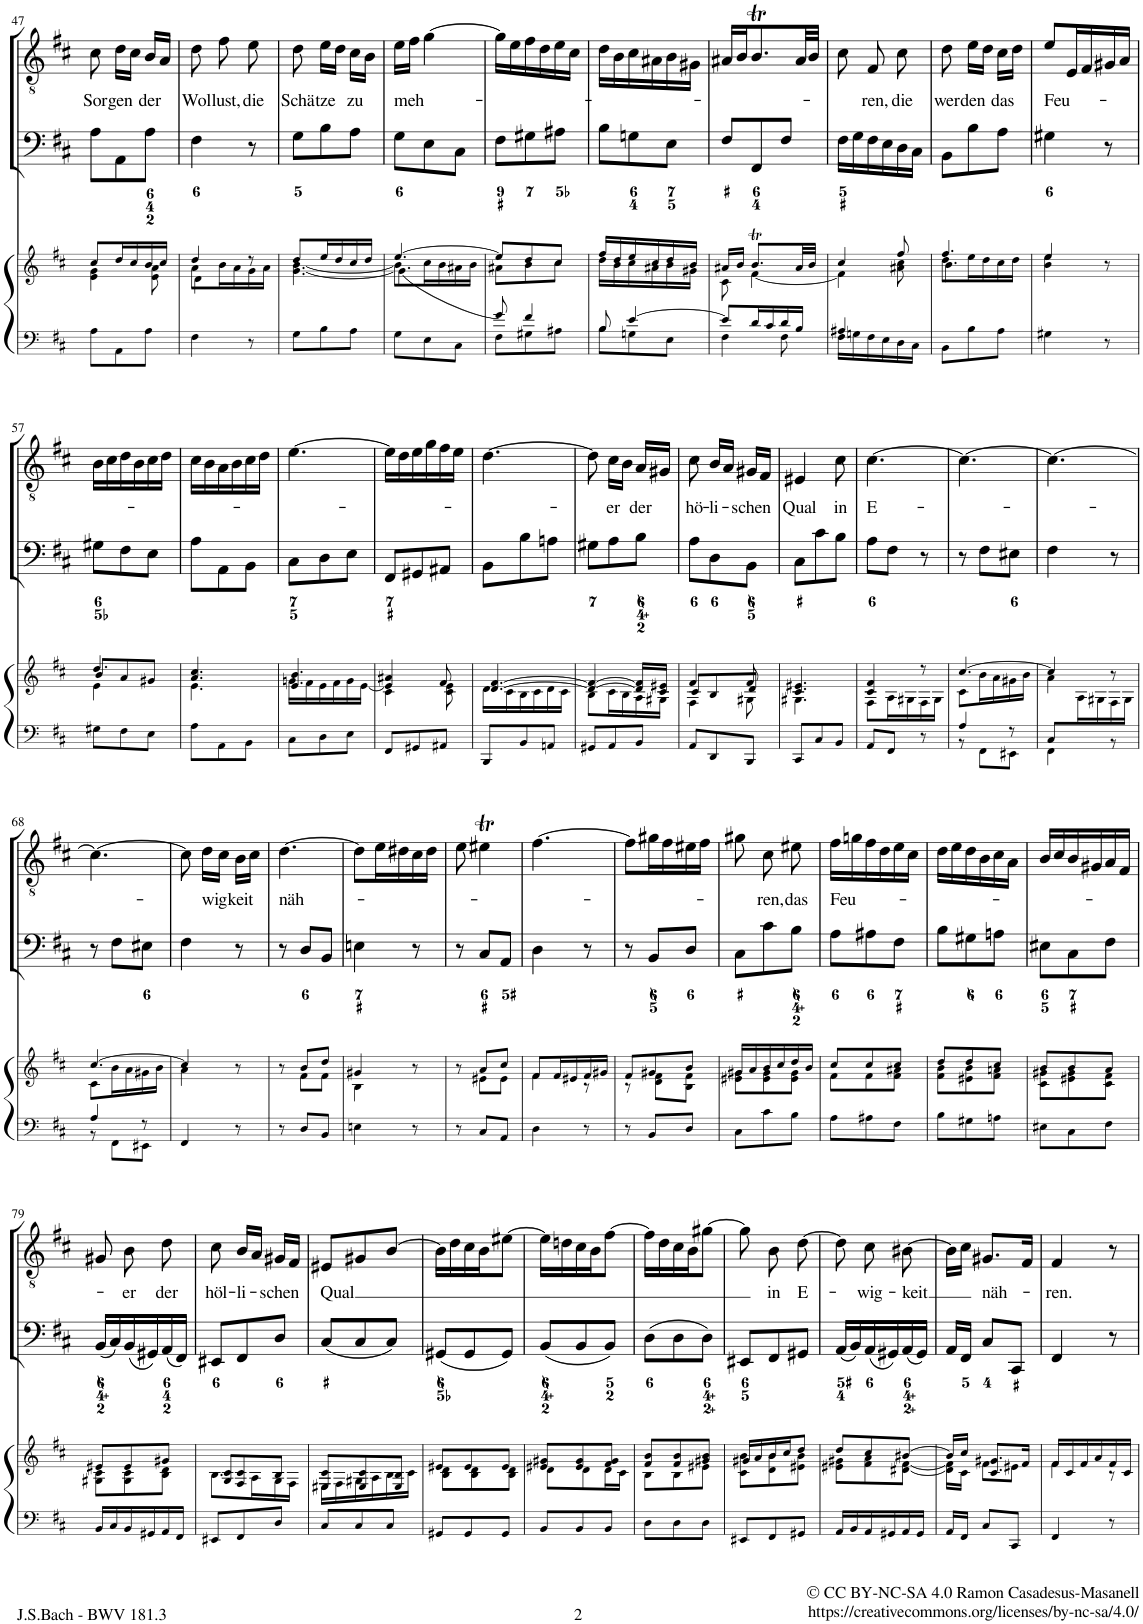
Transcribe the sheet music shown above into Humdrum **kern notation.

**kern	**kern	**kern	**kern	**text
*part3	*part3	*part2	*part1	*part1
*staff4	*staff3	*staff2	*staff1	*staff1
*I"Piano reduction	*	*I"Continuo	*I"Tenore	*
*I'Pno	*	*	*	*
!!LO:PB:g=z
*clefF4	*clefG2	*clefF4	*clefGv2	*
*k[f#c#]	*k[f#c#]	*k[f#c#]	*k[f#c#]	*
*M3/8	*M3/8	*M3/8	*M3/8	*
=47	=47	=47	=47	=47
*	*^	*	*	*
!	!	!	!	!	!LO:LY:b
8A\L	8cc#/L	4e\ 4g\	8A\L	8c#\	Sor-
!	!	!	!	!	!LO:LY:b
8AA\	16dd/L	.	8AA\	16d\LL	-gen
.	16cc#/	.	.	16c#\JJ	.
!	!	!	!	!	!LO:LY:b
8A\J	16b/	8e\ 8a\	8A\J	16B/LL	der
.	16cc#/JJ	.	.	16A/JJ	.
=48	=48	=48	=48	=48	=48
*	*	*^	*	*	*
!	!	!	!	!	!	!LO:LY:b
4F#\	4dd/	8a\L	4d\	4F#\	8d\	Wol-
!	!	!	!	!	!	!LO:LY:b
.	.	16b\L	.	.	8f#\	-lust,
.	.	16a\	.	.	.	.
!	!	!	!	!	!	!LO:LY:b
8r	8r	16g\	8ryy	8r	8e\	die
.	.	16a\JJ	.	.	.	.
*	*	*v	*v	*	*	*
=49	=49	=49	=49	=49	=49
!	!	!	!	!	!LO:LY:b
8G\L	8dd/L	[4.g\ [4.b\	8G\L	8d\	Schä-
!	!	!	!	!	!LO:LY:b
8B\	16ee/L	.	8B\	16e\LL	-tze
.	16dd/	.	.	16d\JJ	.
!	!	!	!	!	!LO:LY:b
8A\J	16cc#/	.	8A\J	16c#\LL	zu
.	16dd/JJ	.	.	16B\JJ	.
=50	=50	=50	=50	=50	=50
*	*	*^	*	*	*
!	!	!	!	!	!	!LO:LY:b
8G\L	[4.ee/	8b\L]	4.g\_	8G\L	16e\LL	meh-
.	.	.	.	.	16f#\JJ	.
8E\	.	16cc#\L	.	8E\	[4g\	.
.	.	16b\	.	.	.	.
8C#\J	.	16a#X\	.	8C#\J	.	.
.	.	16b\JJ	.	.	.	.
*	*	*v	*v	*	*	*
=51	=51	=51	=51	=51	=51
*^	*	*	*	*	*
8g/]	8F#\L	8ee/L]	8a#X\L	8F#\L	16g\LL]	.
.	.	.	.	.	16e\	.
4f#/	8G#X\	8dd/	8b\	8G#X\	16f#\	.
.	.	.	.	.	16d\	.
.	8A#X\J	8cc#/J	8cc#\J	8A#X\J	16e\	.
.	.	.	.	.	16c#\JJ	.
=52	=52	=52	=52	=52	=52	=52
8B/	8B\L	16ff#/LL	16dd\LL	8B\L	16d\LL	.
.	.	16dd/	16b\	.	16B\	.
[4e/	8Gn\	16ee/	16cc#\	8Gn\	16c#\	.
.	.	16cc#/	16a#X\	.	16A#X\	.
.	8E\J	16dd/	16b\	8E\J	16B\	.
.	.	16b/JJ	16g#X\JJ	.	16G#X\JJ	.
=53	=53	=53	=53	=53	=53	=53
8e/L]	4F#\	16a#X/LL	8c#\	8F#/L	16A#X/LL	.
.	.	16b/JJ	.	.	16B/J	.
16d/L	.	8.bT/L	[4f#\	8FF#/	8.BT/	.
16c#/	.	.	.	.	.	.
16d/	8F#\	.	.	8F#/J	.	.
16B/JJ	.	32a#/LL	.	.	32A#/LL	.
.	.	32b/JJJ	.	.	32B/JJJ	.
=54	=54	=54	=54	=54	=54	=54
4A#X/	16F#\LL	4cc#/	4f#\]	16F#\LL	8c#\	.
.	16Gn\	.	.	16G\	.	.
!	!	!	!	!	!	!LO:LY:b
.	16F#\	.	.	16F#\	8F#/	-ren,
.	16E\	.	.	16E\	.	.
!	!	!	!	!	!	!LO:LY:b
8ryy	16D\	8ff#/	8a#X\ 8cc#\	16D\	8c#\	die
.	16C#\JJ	.	.	16C#\JJ	.	.
=55	=55	=55	=55	=55	=55	=55
*	*	*	*^	*	*	*
!	!	!	!	!	!	!	!LO:LY:b
*v	*v	*	*	*	*	*	*
8BB\L	4.ff#/	8dd\L	4.b\	8BB\L	8d\	wer-
!	!	!	!	!	!	!LO:LY:b
8B\	.	16ee\L	.	8B\	16e\LL	-den
.	.	16dd\	.	.	16d\JJ	.
!	!	!	!	!	!	!LO:LY:b
8A\J	.	16cc#\	.	8A\J	16c#\LL	das
.	.	16dd\JJ	.	.	16d\JJ	.
*	*	*v	*v	*	*	*
=56	=56	=56	=56	=56	=56
!	!	!	!	!	!LO:LY:b
4G#X\	4ee/	4b\ 4ee\	4G#X\	8e/L	Feu-
.	.	.	.	16E/L	.
.	.	.	.	16F#/	.
8r	8r	8ryy	8r	16G#X/	.
.	.	.	.	16A/JJ	.
!!LO:LB:g=z
=57	=57	=57	=57	=57	=57
*	*	*^	*	*	*
8G#X\L	4.dd/	4e\	8b/L	8G#X\L	16B\LL	.
.	.	.	.	.	16c#\	.
8F#\	.	.	8a/	8F#\	16d\	.
.	.	.	.	.	16B\	.
8E\J	.	8ryy	8g#X/J	8E\J	16c#\	.
.	.	.	.	.	16d\JJ	.
*	*	*v	*v	*	*	*
=58	=58	=58	=58	=58	=58
8A\L	4.a/ 4.cc#/	4.e\	8A\L	16c#\LL	.
.	.	.	.	16B\	.
8AA\	.	.	8AA\	16A\	.
.	.	.	.	16B\	.
8BB\J	.	.	8BB\J	16c#\	.
.	.	.	.	16d\JJ	.
=59	=59	=59	=59	=59	=59
8C#\L	4.e/ 4.b/	16gn\LL	8C#\L	[4.e\	.
.	.	16f#\	.	.	.
8D\	.	16e\	8D\	.	.
.	.	16f#\	.	.	.
8E\J	.	16g\	8E\J	.	.
.	.	[16e\JJ	.	.	.
=60	=60	=60	=60	=60	=60
8FF#/L	4e/] 4a#X/	4c#\	8FF#/L	16e\LL]	.
.	.	.	.	16d\	.
8GG#X/	.	.	8GG#X/	16e\	.
.	.	.	.	16g\	.
8AA#X/J	8f#/	8c#\ 8e\	8AA#X/J	16f#\	.
.	.	.	.	16e\JJ	.
=61	=61	=61	=61	=61	=61
8BBB/L	[4.d/ [4.f#/	16d\LL	8BB\L	[4.d\	.
.	.	16c#\	.	.	.
8BB/	.	16B\	8B\	.	.
.	.	16c#\	.	.	.
8AAn/J	.	16d\	8An\J	.	.
.	.	16c#\JJ	.	.	.
=62	=62	=62	=62	=62	=62
8GG#X/L	4d/_ 4f#/_	8B\L	8G#X\L	8d\]	.
!	!	!	!	!	!LO:LY:b
8AA/	.	16c#\L	8A\	16c#\LL	-er
.	.	16B\	.	16B\JJ	.
!	!	!	!	!	!LO:LY:b
8BB/J	16d/] 16f#/]LL	16A\	8B\J	16A/LL	der
.	16c#/ 16e#X/JJ	16G#X\JJ	.	16G#X/JJ	.
=63	=63	=63	=63	=63	=63
*	*	*^	*	*	*
!	!	!	!	!	!	!LO:LY:b
8AA/L	4f#/	4F#\	8c#/L	8A\L	8c#\	hö-
!	!	!	!	!	!	!LO:LY:b
8DD/	.	.	8B/	8D\	16B/LL	-li-
.	.	.	.	.	16A/JJ	.
!	!	!	!	!	!	!LO:LY:b
8BBB/J	8f#/	8G#X\	8d/J	8BB\J	16G#X/LL	-schen
.	.	.	.	.	16F#/JJ	.
*	*	*v	*v	*	*	*
=64	=64	=64	=64	=64	=64
!	!	!	!	!	!LO:LY:b
8CC#/L	4.c#/ 4.e#X/	4.G#X\	8C#\L	4E#X/	Qual
8C#/	.	.	8c#\	.	.
!	!	!	!	!	!LO:LY:b
8BB/J	.	.	8B\J	8c#\	in
=65	=65	=65	=65	=65	=65
!	!	!	!	!	!LO:LY:b
8AA/L	4c#/ 4f#/	8F#\L	8A\L	[4.c#\	E-
8FF#/J	.	16A\L	8F#\J	.	.
.	.	16G#X\	.	.	.
8r	8r	16F#\	8r	.	.
.	.	16G#\JJ	.	.	.
=66	=66	=66	=66	=66	=66
*^	*	*	*	*	*
4A/	8r	[4.cc#/	8c#\L	8r	4.c#\_	.
.	8FF#\L	.	16b\L	8F#\L	.	.
.	.	.	16a\	.	.	.
8r	8EE#X\J	.	16g#X\	8E#X\J	.	.
.	.	.	16b\JJ	.	.	.
=67	=67	=67	=67	=67	=67	=67
*	*	*	*^	*	*	*
8C#/L	4FF#\	4cc#/]	4a\	8ryy	4F#\	4.c#\_	.
4ryy	.	.	.	16A\L	.	.	.
.	.	.	.	16G#X\	.	.	.
.	8r	8r	8ryy	16F#\	8r	.	.
.	.	.	.	16G#\JJ	.	.	.
*	*	*	*v	*v	*	*	*
!!LO:LB:g=z
=68	=68	=68	=68	=68	=68	=68
4A/	8r	[4.cc#/	8c#\L	8r	4.c#\_	.
.	8FF#\L	.	16b\L	8F#\L	.	.
.	.	.	16a\	.	.	.
8r	8EE#X\J	.	16g#X\	8E#X\J	.	.
.	.	.	16b\JJ	.	.	.
*v	*v	*	*	*	*	*
=69	=69	=69	=69	=69	=69
4FF#/	4cc#/]	4a\	4F#\	8c#\]	.
!	!	!	!	!	!LO:LY:b
.	.	.	.	16d\LL	-wig-
.	.	.	.	16c#\JJ	.
!	!	!	!	!	!LO:LY:b
8r	8r	8ryy	8r	16B\LL	-keit
.	.	.	.	16c#\JJ	.
=70	=70	=70	=70	=70	=70
!	!	!	!	!	!LO:LY:b
8r	8r	8ryy	8r	[4.d\	näh-
8D/L	8b/L	8f#\L	8D/L	.	.
8BB/J	8dd/J	8f#\J	8BB/J	.	.
=71	=71	=71	=71	=71	=71
4En\	4g#X/	4B\	4En\	8d\L]	.
.	.	.	.	16e\L	.
.	.	.	.	16d#X\	.
8r	8r	8ryy	8r	16c#\	.
.	.	.	.	16d#\JJ	.
=72	=72	=72	=72	=72	=72
8r	8r	8ryy	8r	8e\	.
8C#/L	8a/L	8e#X\L	8C#/L	4e#Xt\	.
8AA/J	8cc#/J	8e#\J	8AA/J	.	.
=73	=73	=73	=73	=73	=73
4D\	8f#/L	4f#\	4D\	[4.f#\	.
.	16f#/L	.	.	.	.
.	16e#X/	.	.	.	.
8r	16f#/	8r	8r	.	.
.	16g#X/JJ	.	.	.	.
=74	=74	=74	=74	=74	=74
8r	8f#/L	8r	8r	8f#\L]	.
8BB/L	8g#X/	8d\ 8f#\L	8BB/L	16g#X\L	.
.	.	.	.	16f#\	.
8D/J	8b/J	8B\ 8f#\J	8D/J	16e#X\	.
.	.	.	.	16f#\JJ	.
=75	=75	=75	=75	=75	=75
8C#\L	16g#X/LL	8e#X\ 8g#\L	8C#\L	8g#X\	.
.	16a/	.	.	.	.
!	!	!	!	!	!LO:LY:b
8c#\	16b/	8e#\ 8g#\	8c#\	8c#\	-ren,
.	16cc#/	.	.	.	.
!	!	!	!	!	!LO:LY:b
8B\J	16dd/	8e#\ 8g#\J	8B\J	8e#X\	das
.	16b/JJ	.	.	.	.
=76	=76	=76	=76	=76	=76
!	!	!	!	!	!LO:LY:b
8A\L	8cc#/L	8f#\L	8A\L	16f#\LL	Feu-
.	.	.	.	16gn\	.
8A#X\	8cc#/	8f#\	8A#X\	16f#\	.
.	.	.	.	16d\	.
8F#\J	8cc#/J	8f#\ 8a#X\J	8F#\J	16e\	.
.	.	.	.	16c#\JJ	.
=77	=77	=77	=77	=77	=77
8B\L	8dd/L	8f#\ 8b\L	8B\L	16d\LL	.
.	.	.	.	16e\	.
8G#X\	8dd/	8e#X\ 8b\	8G#X\	16d\	.
.	.	.	.	16B\	.
8An\J	8cc#/J	8f#\ 8an\J	8An\J	16c#\	.
.	.	.	.	16A\JJ	.
=78	=78	=78	=78	=78	=78
8E#X\L	8b/L	8c#\ 8g#X\L	8E#X\L	16B/LL	.
.	.	.	.	16c#/	.
8C#\	8b/	8e#X\ 8g#\	8C#\	16B/	.
.	.	.	.	16G#X/	.
8F#\J	8a/J	8c#\ 8f#\J	8F#\J	16A/	.
.	.	.	.	16F#/JJ	.
!!LO:LB:g=z
=79	=79	=79	=79	=79	=79
16BB/LL	8e#X/L	8G#X\ 8c#\L	(16BB/LL	8G#X/	.
16C#/	.	.	16C#/)	.	.
!	!	!	!	!	!LO:LY:b
16BB/	8e#/	8G#\ 8c#\	(16BB/	8B\	-er
16GG#X/	.	.	16GG#X/)	.	.
!	!	!	!	!	!LO:LY:b
16AA/	8g#X/J	8B\ 8d\J	(16AA/	8d\	der
16FF#/JJ	.	.	16FF#/JJ)	.	.
=80	=80	=80	=80	=80	=80
!	!	!	!	!	!LO:LY:b
8EE#X/L	8G/ 8c#/L	8.B\L	8EE#X/L	8c#\	höl-
!	!	!	!	!	!LO:LY:b
8FF#/	8F#/ 8c#/	.	8FF#/	16B/LL	-li-
.	.	16A\L	.	16A/JJ	.
!	!	!	!	!	!LO:LY:b
8D/J	8B/J	16G\	8D/J	16G#X/LL	-schen
.	.	16F#\JJ	.	16F#/JJ	.
=81	=81	=81	=81	=81	=81
!	!	!	!	!	!LO:LY:b
8C#/L	8E#X/ 8c#/L	16E#\LL	(8C#/L	8E#X/L	Qual
.	.	16F#\	.	.	.
8C#/	8E#/ 8c#/	16G#X\	8C#/	8G#X/	.
.	.	16A\	.	.	.
8C#/J	8E#/ 8B/J	16B\	8C#/J)	[8B/J	.
.	.	16c#\JJ	.	.	.
=82	=82	=82	=82	=82	=82
8GG#X/L	8e#X/L	8B\ 8d\L	(8GG#X/L	16B\LL]	.
.	.	.	.	16d\	.
8GG#/	8e#/	8B\ 8d\	8GG#/	16c#\	.
.	.	.	.	16B\J	.
8GG#/J	8e#/J	8B\ 8d\J	8GG#/J)	[8e#X\J	.
=83	=83	=83	=83	=83	=83
8BB/L	8e#X/ 8g#X/L	8d\L	(8BB/L	16e#\LL]	.
.	.	.	.	16dn\	.
8BB/	8e#/ 8g#/	8d\	8BB/	16c#\	.
.	.	.	.	16B\J	.
8BB/J	8f#/ 8g#/J	16d\L	8BB/J)	[8f#\J	.
.	.	16c#\JJ	.	.	.
=84	=84	=84	=84	=84	=84
8D\L	8f#/ 8b/L	8B\L	(8D\L	16f#\LL]	.
.	.	.	.	16d\	.
8D\	8f#/ 8b/	8B\	8D\	16c#\	.
.	.	.	.	16B\J	.
8D\J	8g#X/ 8b/J	8e#X\J	8D\J)	[8g#X\J	.
=85	=85	=85	=85	=85	=85
8EE#X/L	16g#X/LL	8c#\ 8b\L	8EE#X/L	8g#\]	.
.	16a/	.	.	.	.
!	!	!	!	!	!LO:LY:b
8FF#/	16b/	8d\ 8b\	8FF#/	8B\	in
.	16cc#/J	.	.	.	.
!	!	!	!	!	!LO:LY:b
8GG#X/J	8dd/J	8e#X\ 8b\J	8GG#X/J	[8d\	E-
=86	=86	=86	=86	=86	=86
16AA/LL	8dd/L	8e#X\ 8g#X\L	(16AA/LL	8d\]	.
16BB/	.	.	16BB/)	.	.
!	!	!	!	!	!LO:LY:b
16AA/	8cc#/	8f#\ 8a\	(16AA/	8c#\	-wig-
16GG#X/	.	.	16GG#X/)	.	.
!	!	!	!	!	!LO:LY:b
16AA/	[8b#X/J	[8d#X\ [8f#\J	(16AA/	[8B#X\	-keit
16GG#/JJ	.	.	16GG#/JJ)	.	.
=87	=87	=87	=87	=87	=87
16AA/LL	16b#/LL]	16d#\] 16f#\]LL	16AA/LL	16B#\LL]	.
16FF#/JJ	16cc#/JJ	16c#\JJ	16FF#/JJ	16c#\JJ	.
!	!	!	!	!	!LO:LY:b
8C#/L	8.c#/ 8.g#X/L	8f#\L	8C#/L	8.G#X/L	näh-
8CC#/J	.	8e#X\J	8CC#/J	.	.
.	16f#/Jk	.	.	16F#/Jk	.
=88	=88	=88	=88	=88	=88
!	!	!	!	!	!LO:LY:b
4FF#/	16f#/LL	4f#\	4FF#/	4F#/	-ren.
.	16c#/	.	.	.	.
.	16f#/	.	.	.	.
.	16a/	.	.	.	.
8r	16f#/	8r	8r	8r	.
.	16c#/JJ	.	.	.	.
*	*v	*v	*	*	*
=	=	=	=	=
*-	*-	*-	*-	*-
